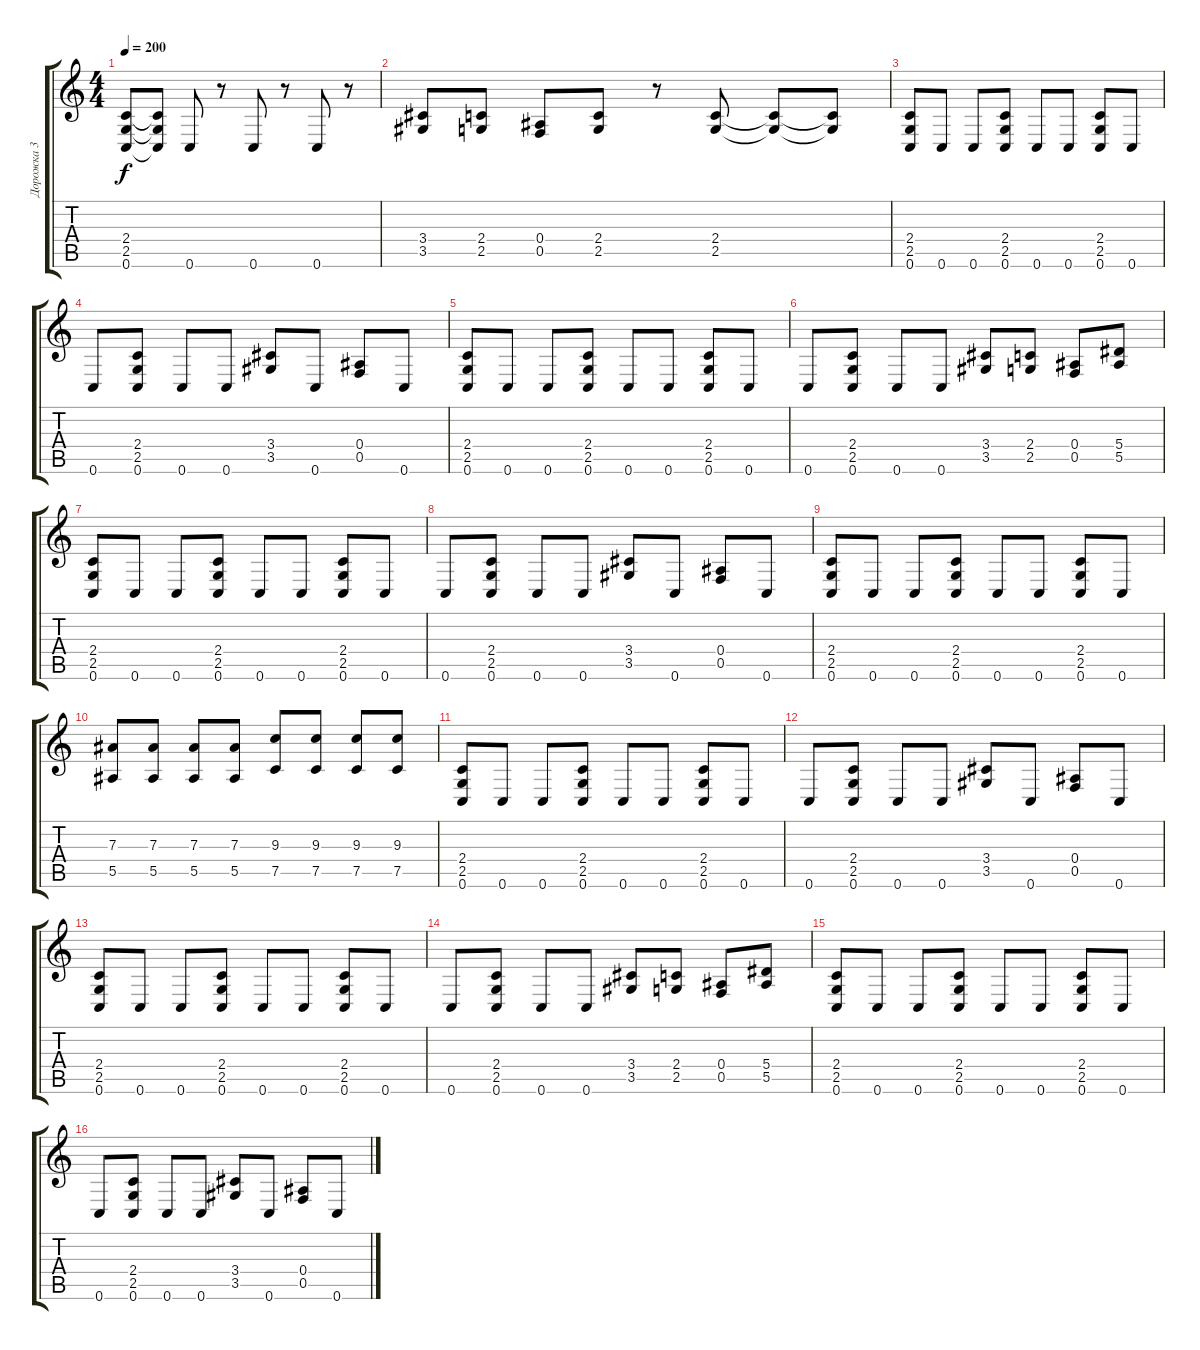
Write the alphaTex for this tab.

\track ("Дорожка 3" "Дорожка 3") {instrument distortionguitar}
\staff {score tabs}
\tuning (C4 G3 Eb3 Bb2 F2 C2) {hide}
\ts (4 4)
\tempo 200
\clef g2
\ks c
(2.4 2.5 0.6).8{dy f} (2.4{t} 2.5{t} 0.6{t}).8 0.6.8 r.8 0.6.8 r.8 0.6.8 r.8 |
(3.4 3.5).8 (2.4 2.5).8 (0.4 0.5).8 (2.4 2.5).8 r.8 (2.4 2.5).8 (2.4{t} 2.5{t}).8 (2.4{t} 2.5{t}).8 |
(2.4 2.5 0.6).8 0.6.8 0.6.8 (2.4 2.5 0.6).8 0.6.8 0.6.8 (2.4 2.5 0.6).8 0.6.8 |
0.6.8 (2.4 2.5 0.6).8 0.6.8 0.6.8 (3.4 3.5).8 0.6.8 (0.4 0.5).8 0.6.8 |
(2.4 2.5 0.6).8 0.6.8 0.6.8 (2.4 2.5 0.6).8 0.6.8 0.6.8 (2.4 2.5 0.6).8 0.6.8 |
0.6.8 (2.4 2.5 0.6).8 0.6.8 0.6.8 (3.4 3.5).8 (2.4 2.5).8 (0.4 0.5).8 (5.4 5.5).8 |
(2.4 2.5 0.6).8 0.6.8 0.6.8 (2.4 2.5 0.6).8 0.6.8 0.6.8 (2.4 2.5 0.6).8 0.6.8 |
0.6.8 (2.4 2.5 0.6).8 0.6.8 0.6.8 (3.4 3.5).8 0.6.8 (0.4 0.5).8 0.6.8 |
(2.4 2.5 0.6).8 0.6.8 0.6.8 (2.4 2.5 0.6).8 0.6.8 0.6.8 (2.4 2.5 0.6).8 0.6.8 |
(7.3 5.5).8 (7.3 5.5).8 (7.3 5.5).8 (7.3 5.5).8 (9.3 7.5).8 (9.3 7.5).8 (9.3 7.5).8 (9.3 7.5).8 |
(2.4 2.5 0.6).8 0.6.8 0.6.8 (2.4 2.5 0.6).8 0.6.8 0.6.8 (2.4 2.5 0.6).8 0.6.8 |
0.6.8 (2.4 2.5 0.6).8 0.6.8 0.6.8 (3.4 3.5).8 0.6.8 (0.4 0.5).8 0.6.8 |
(2.4 2.5 0.6).8 0.6.8 0.6.8 (2.4 2.5 0.6).8 0.6.8 0.6.8 (2.4 2.5 0.6).8 0.6.8 |
0.6.8 (2.4 2.5 0.6).8 0.6.8 0.6.8 (3.4 3.5).8 (2.4 2.5).8 (0.4 0.5).8 (5.4 5.5).8 |
(2.4 2.5 0.6).8 0.6.8 0.6.8 (2.4 2.5 0.6).8 0.6.8 0.6.8 (2.4 2.5 0.6).8 0.6.8 |
0.6.8 (2.4 2.5 0.6).8 0.6.8 0.6.8 (3.4 3.5).8 0.6.8 (0.4 0.5).8 0.6.8
